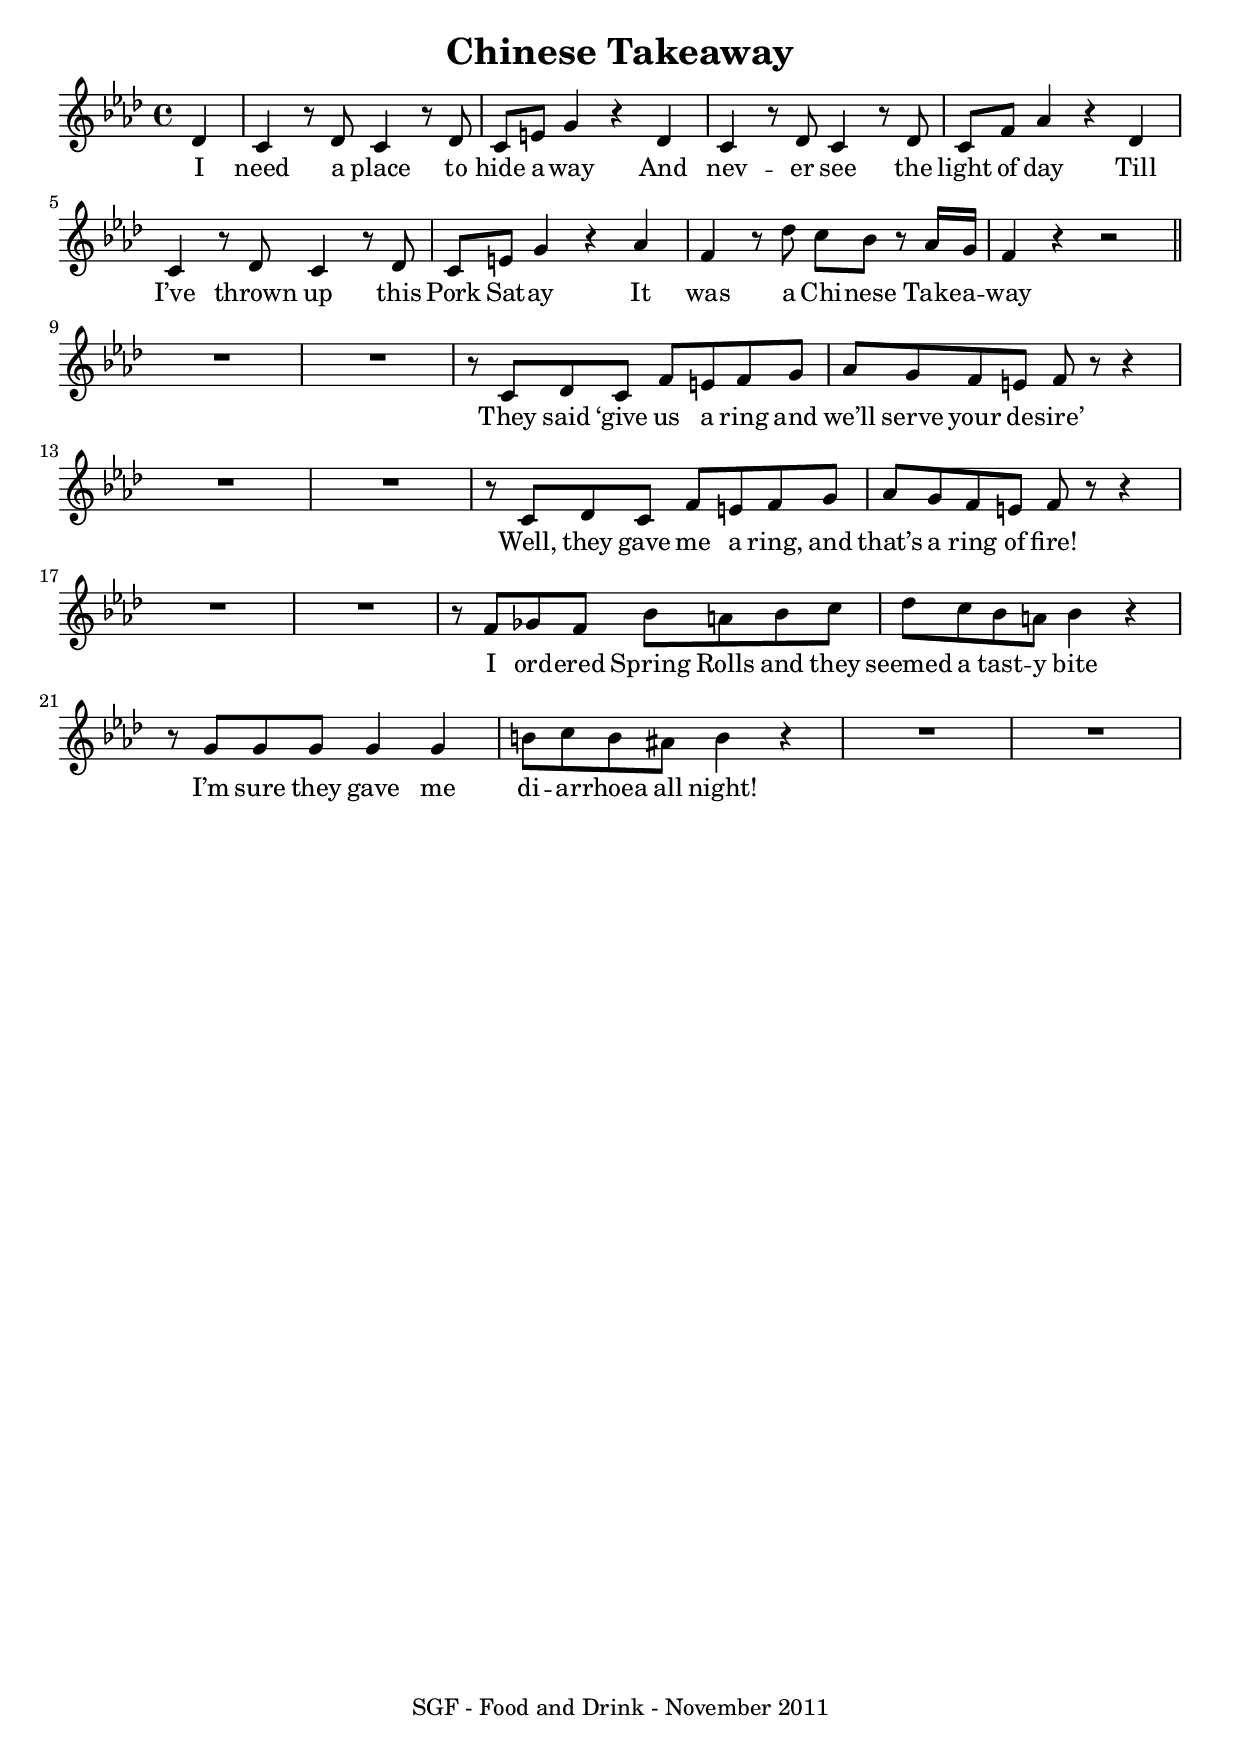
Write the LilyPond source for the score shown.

% Chinese Takeaway
% 20111024

\version "2.14.2"
\include "english.ly"
\header 
{
	title = "Chinese Takeaway" 
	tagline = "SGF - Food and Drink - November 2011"
	composer = ""
} 

global = { \key f \minor \time 4/4 }

Notes = \relative c'
{
	\global
	\partial 4 df | 
	c r8 df c4 r8 df | c8 e g4 r df | c r8 df c4 r8 df | c8 f af4 r df, | 
	c r8 df c4 r8 df | c8 e g4 r af | f r8 df' c bf r af16 g | f4 r r2 | 
	\bar "||" \break
	R1 | R1 | r8 c df c f e f g | af g f e f r r4 | 
	R1 | R1 | r8 c df c f e f g | af g f e f r r4 | 
	R1 | R1 | r8 f gf f bf a bf c | df c bf a bf4 r | 
	r8 g g g g4 g | b8 c b as b4 r | R1 | R1 |
}

Words = \lyricmode 
{
	I need a place to hide a -- way
	And nev -- er see the light of day 
	Till I’ve thrown up this Pork Sat -- ay
	It was a Chi -- nese Take -- a -- way

	They said ‘give us a ring and we’ll serve your de -- sire’ 
	Well, they gave me a ring, and that’s a ring of fire! 

	I ord -- ered Spring Rolls and they seemed a tast -- y bite 
	I’m sure they gave me di -- ar -- rhoea all night! 
}

\score
{
	<<
		\new Staff = "Voice"
		<< 
			\clef treble
			\new Voice = "V" { \Notes } 
			\new Lyrics \lyricsto "V" { \Words } 
		>>
	>>

	\layout 
	{ 
		indent = 0.0
		#(layout-set-staff-size 20) 
	} 

%	\midi { } 
}
